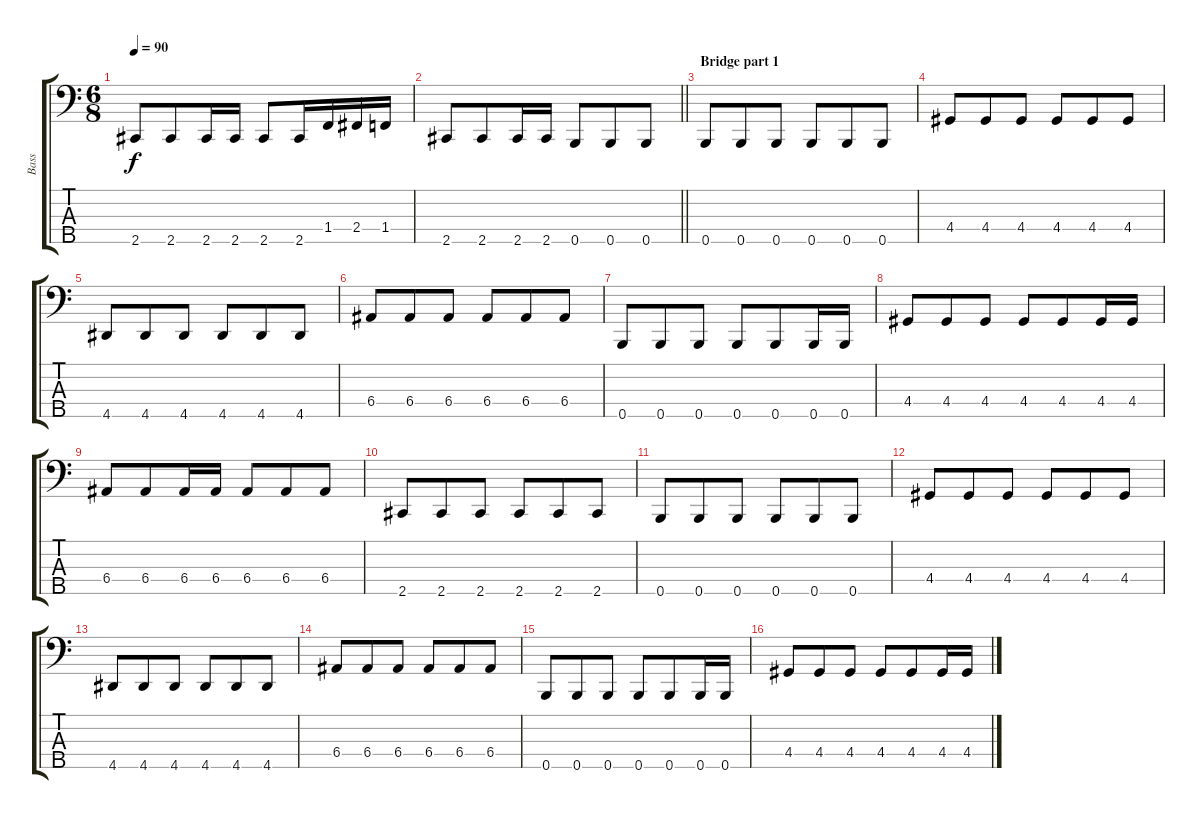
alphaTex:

\track ("Bass" "Bass") {instrument electricbasspick}
\staff {score tabs}
\tuning (G2 D2 A1 E1 B0) {hide}
\ts (6 8)
\tempo 90
\clef f4
\ks c
2.5.8{dy f} 2.5.8 2.5.16 2.5.16 2.5.8 2.5.16 1.4.16 2.4.16 1.4.16 |
\barLineRight lightlight
2.5.8 2.5.8 2.5.16 2.5.16 0.5.8 0.5.8 0.5.8 |
\section ("" "Bridge part 1")
0.5.8 0.5.8 0.5.8 0.5.8 0.5.8 0.5.8 |
4.4.8 4.4.8 4.4.8 4.4.8 4.4.8 4.4.8 |
4.5.8 4.5.8 4.5.8 4.5.8 4.5.8 4.5.8 |
6.4.8 6.4.8 6.4.8 6.4.8 6.4.8 6.4.8 |
0.5.8 0.5.8 0.5.8 0.5.8 0.5.8 0.5.16 0.5.16 |
4.4.8 4.4.8 4.4.8 4.4.8 4.4.8 4.4.16 4.4.16 |
6.4.8 6.4.8 6.4.16 6.4.16 6.4.8 6.4.8 6.4.8 |
2.5.8 2.5.8 2.5.8 2.5.8 2.5.8 2.5.8 |
0.5.8 0.5.8 0.5.8 0.5.8 0.5.8 0.5.8 |
4.4.8 4.4.8 4.4.8 4.4.8 4.4.8 4.4.8 |
4.5.8 4.5.8 4.5.8 4.5.8 4.5.8 4.5.8 |
6.4.8 6.4.8 6.4.8 6.4.8 6.4.8 6.4.8 |
0.5.8 0.5.8 0.5.8 0.5.8 0.5.8 0.5.16 0.5.16 |
4.4.8 4.4.8 4.4.8 4.4.8 4.4.8 4.4.16 4.4.16
